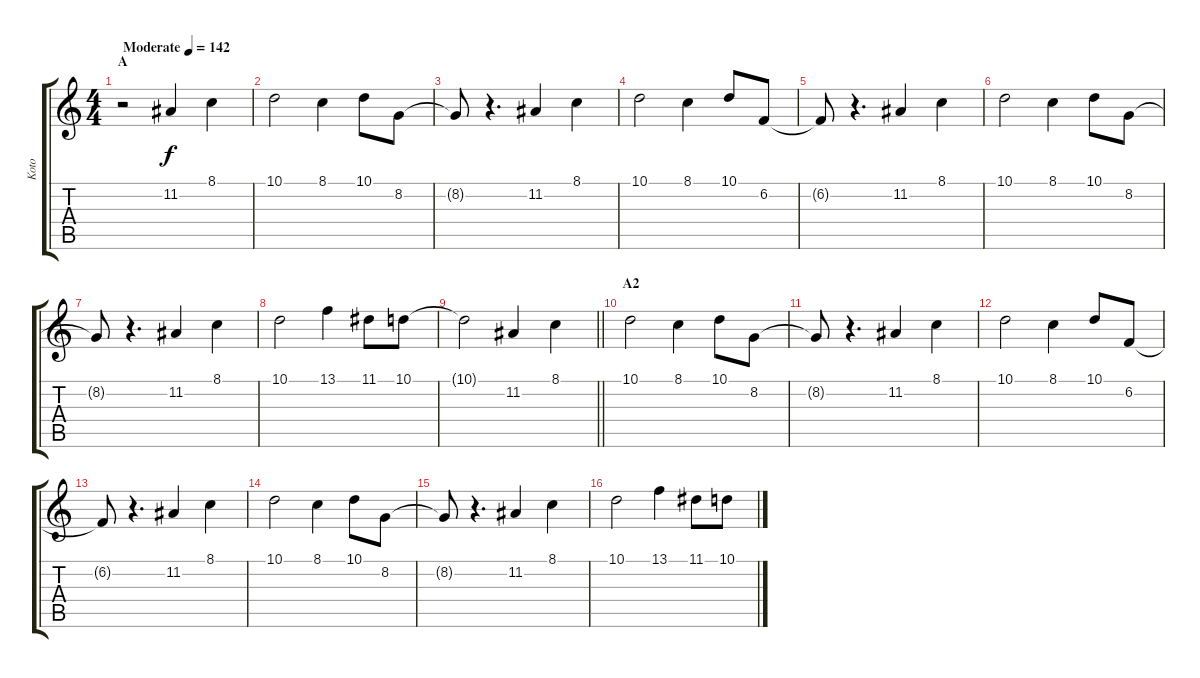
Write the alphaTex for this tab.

\track ("Koto" "Koto") {instrument koto}
\staff {score tabs}
\tuning (E4 B3 G3 D3 A2 E2) {hide}
\ts (4 4)
\section ("" "A")
\tempo (142 "Moderate")
\clef g2
\ks c
r.2{dy f instrument koto} 11.2.4 8.1.4 |
10.1.2 8.1.4 10.1.8 8.2.8 |
8.2{t}.8 r.4{d} 11.2.4 8.1.4 |
10.1.2 8.1.4 10.1.8 6.2.8 |
6.2{t}.8 r.4{d} 11.2.4 8.1.4 |
10.1.2 8.1.4 10.1.8 8.2.8 |
8.2{t}.8 r.4{d} 11.2.4 8.1.4 |
10.1.2 13.1.4 11.1.8 10.1.8 |
\barLineRight lightlight
10.1{t}.2 11.2.4 8.1.4 |
\section ("" "A2")
10.1.2 8.1.4 10.1.8 8.2.8 |
8.2{t}.8 r.4{d} 11.2.4 8.1.4 |
10.1.2 8.1.4 10.1.8 6.2.8 |
6.2{t}.8 r.4{d} 11.2.4 8.1.4 |
10.1.2 8.1.4 10.1.8 8.2.8 |
8.2{t}.8 r.4{d} 11.2.4 8.1.4 |
10.1.2 13.1.4 11.1.8 10.1.8
